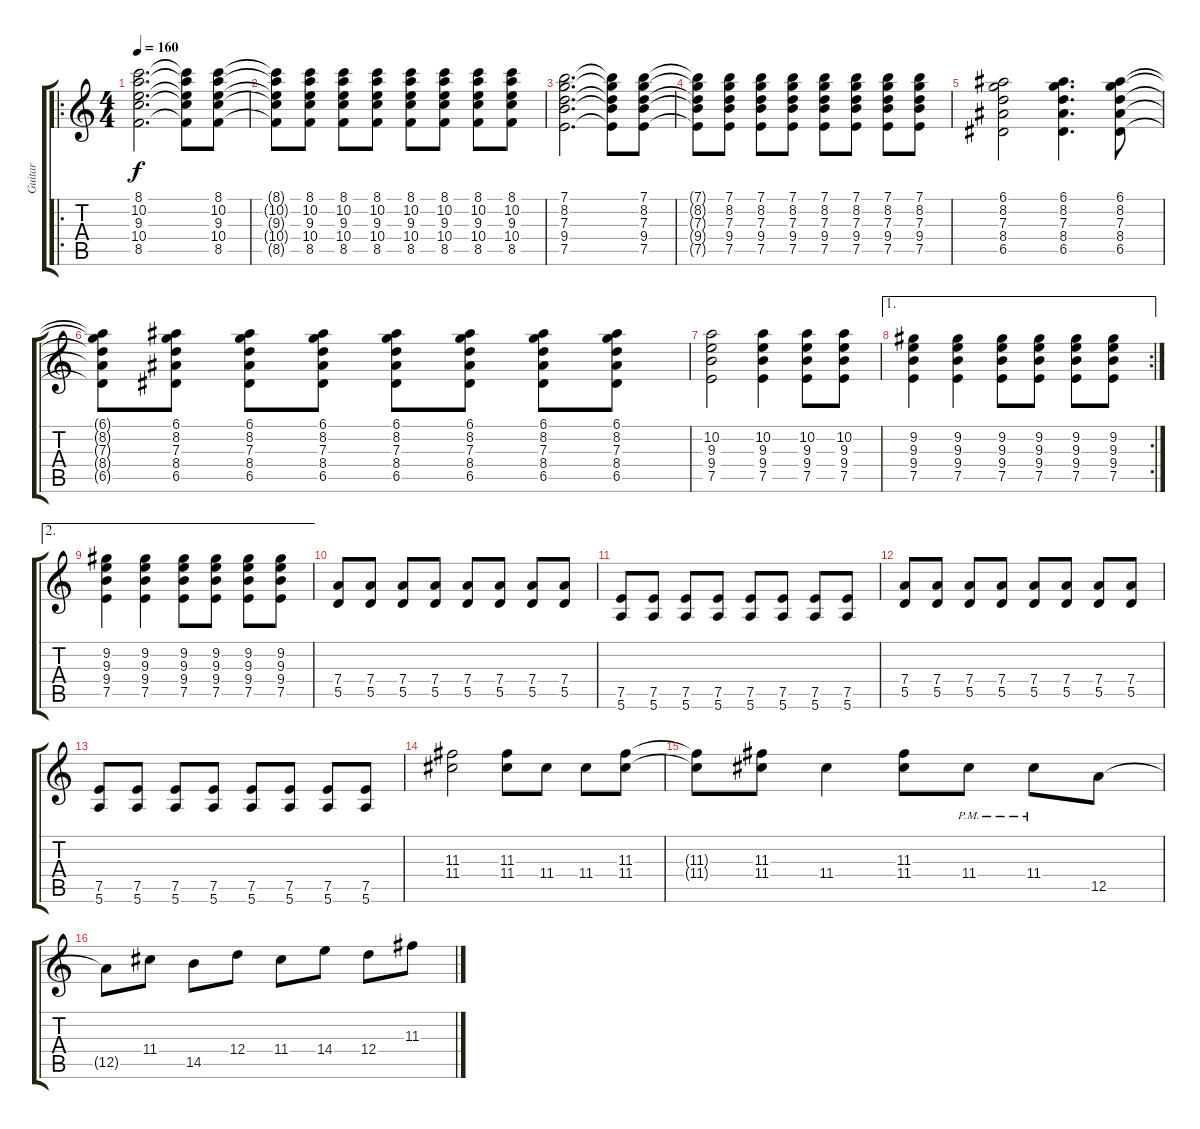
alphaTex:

\track ("Guitar" "Guitar") {instrument electricguitarclean}
\staff {score tabs}
\tuning (E4 B3 G3 D3 A2 E2) {hide}
\ro
\ts (4 4)
\tempo 160
\clef g2
\ks c
(8.1 10.2 9.3 10.4 8.5).2{d dy f} (8.1{t} 10.2{t} 9.3{t} 10.4{t} 8.5{t}).8 (8.1 10.2 9.3 10.4 8.5).8 |
(8.1{t} 10.2{t} 9.3{t} 10.4{t} 8.5{t}).8 (8.1 10.2 9.3 10.4 8.5).8 (8.1 10.2 9.3 10.4 8.5).8 (8.1 10.2 9.3 10.4 8.5).8 (8.1 10.2 9.3 10.4 8.5).8 (8.1 10.2 9.3 10.4 8.5).8 (8.1 10.2 9.3 10.4 8.5).8 (8.1 10.2 9.3 10.4 8.5).8 |
(7.1 8.2 7.3 9.4 7.5).2{d} (7.1{t} 8.2{t} 7.3{t} 9.4{t} 7.5{t}).8 (7.1 8.2 7.3 9.4 7.5).8 |
(7.1{t} 8.2{t} 7.3{t} 9.4{t} 7.5{t}).8 (7.1 8.2 7.3 9.4 7.5).8 (7.1 8.2 7.3 9.4 7.5).8 (7.1 8.2 7.3 9.4 7.5).8 (7.1 8.2 7.3 9.4 7.5).8 (7.1 8.2 7.3 9.4 7.5).8 (7.1 8.2 7.3 9.4 7.5).8 (7.1 8.2 7.3 9.4 7.5).8 |
(6.1 8.2 7.3 8.4 6.5).2 (6.1 8.2 7.3 8.4 6.5).4{d} (6.1 8.2 7.3 8.4 6.5).8 |
(6.1{t} 8.2{t} 7.3{t} 8.4{t} 6.5{t}).8 (6.1 8.2 7.3 8.4 6.5).8 (6.1 8.2 7.3 8.4 6.5).8 (6.1 8.2 7.3 8.4 6.5).8 (6.1 8.2 7.3 8.4 6.5).8 (6.1 8.2 7.3 8.4 6.5).8 (6.1 8.2 7.3 8.4 6.5).8 (6.1 8.2 7.3 8.4 6.5).8 |
(10.2 9.3 9.4 7.5).2 (10.2 9.3 9.4 7.5).4 (10.2 9.3 9.4 7.5).8 (10.2 9.3 9.4 7.5).8 |
\ae 1
\rc 2
(9.2 9.3 9.4 7.5).4 (9.2 9.3 9.4 7.5).4 (9.2 9.3 9.4 7.5).8 (9.2 9.3 9.4 7.5).8 (9.2 9.3 9.4 7.5).8 (9.2 9.3 9.4 7.5).8 |
\ae 2
(9.2 9.3 9.4 7.5).4 (9.2 9.3 9.4 7.5).4 (9.2 9.3 9.4 7.5).8 (9.2 9.3 9.4 7.5).8 (9.2 9.3 9.4 7.5).8 (9.2 9.3 9.4 7.5).8 |
(7.4 5.5).8 (7.4 5.5).8 (7.4 5.5).8 (7.4 5.5).8 (7.4 5.5).8 (7.4 5.5).8 (7.4 5.5).8 (7.4 5.5).8 |
(7.5 5.6).8 (7.5 5.6).8 (7.5 5.6).8 (7.5 5.6).8 (7.5 5.6).8 (7.5 5.6).8 (7.5 5.6).8 (7.5 5.6).8 |
(7.4 5.5).8 (7.4 5.5).8 (7.4 5.5).8 (7.4 5.5).8 (7.4 5.5).8 (7.4 5.5).8 (7.4 5.5).8 (7.4 5.5).8 |
(7.5 5.6).8 (7.5 5.6).8 (7.5 5.6).8 (7.5 5.6).8 (7.5 5.6).8 (7.5 5.6).8 (7.5 5.6).8 (7.5 5.6).8 |
(11.3 11.4).2 (11.3 11.4).8 11.4.8 11.4.8 (11.3 11.4).8 |
(11.3{t} 11.4{t}).8 (11.3 11.4).8 11.4.4 (11.3 11.4).8 11.4{pm}.8 11.4{pm}.8 12.5.8 |
12.5{t}.8 11.4.8 14.5.8 12.4.8 11.4.8 14.4.8 12.4.8 11.3.8
